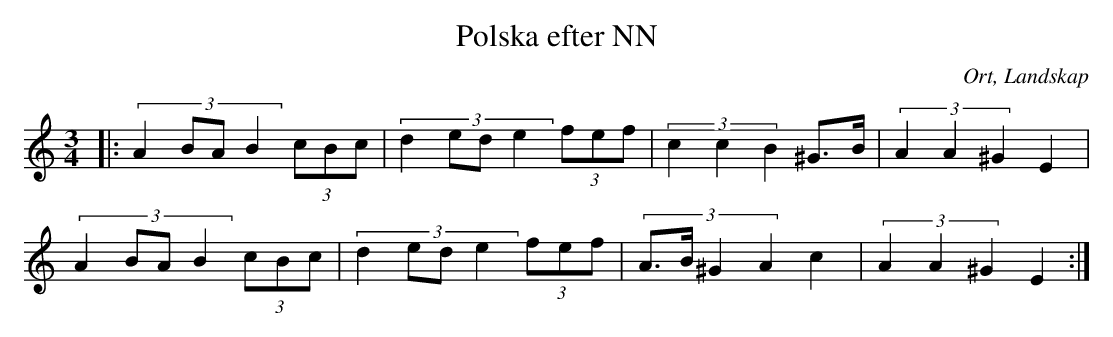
X:1
T:Polska efter NN
O:Ort, Landskap
M:3/4
L:1/8
K:C
|: (3:2:4 A2 BA B2 (3cBc| (3:2:4 d2 ed e2 (3fef|(3:2:3 c2 c2 B2 ^G>B|(3:2:3 A2 A2 ^G2 E2|
(3:2:4 A2 BA B2 (3cBc| (3:2:4 d2 ed e2 (3fef|(3:2:4 A>B ^G2 A2 c2|(3:2:3 A2 A2 ^G2 E2:|
